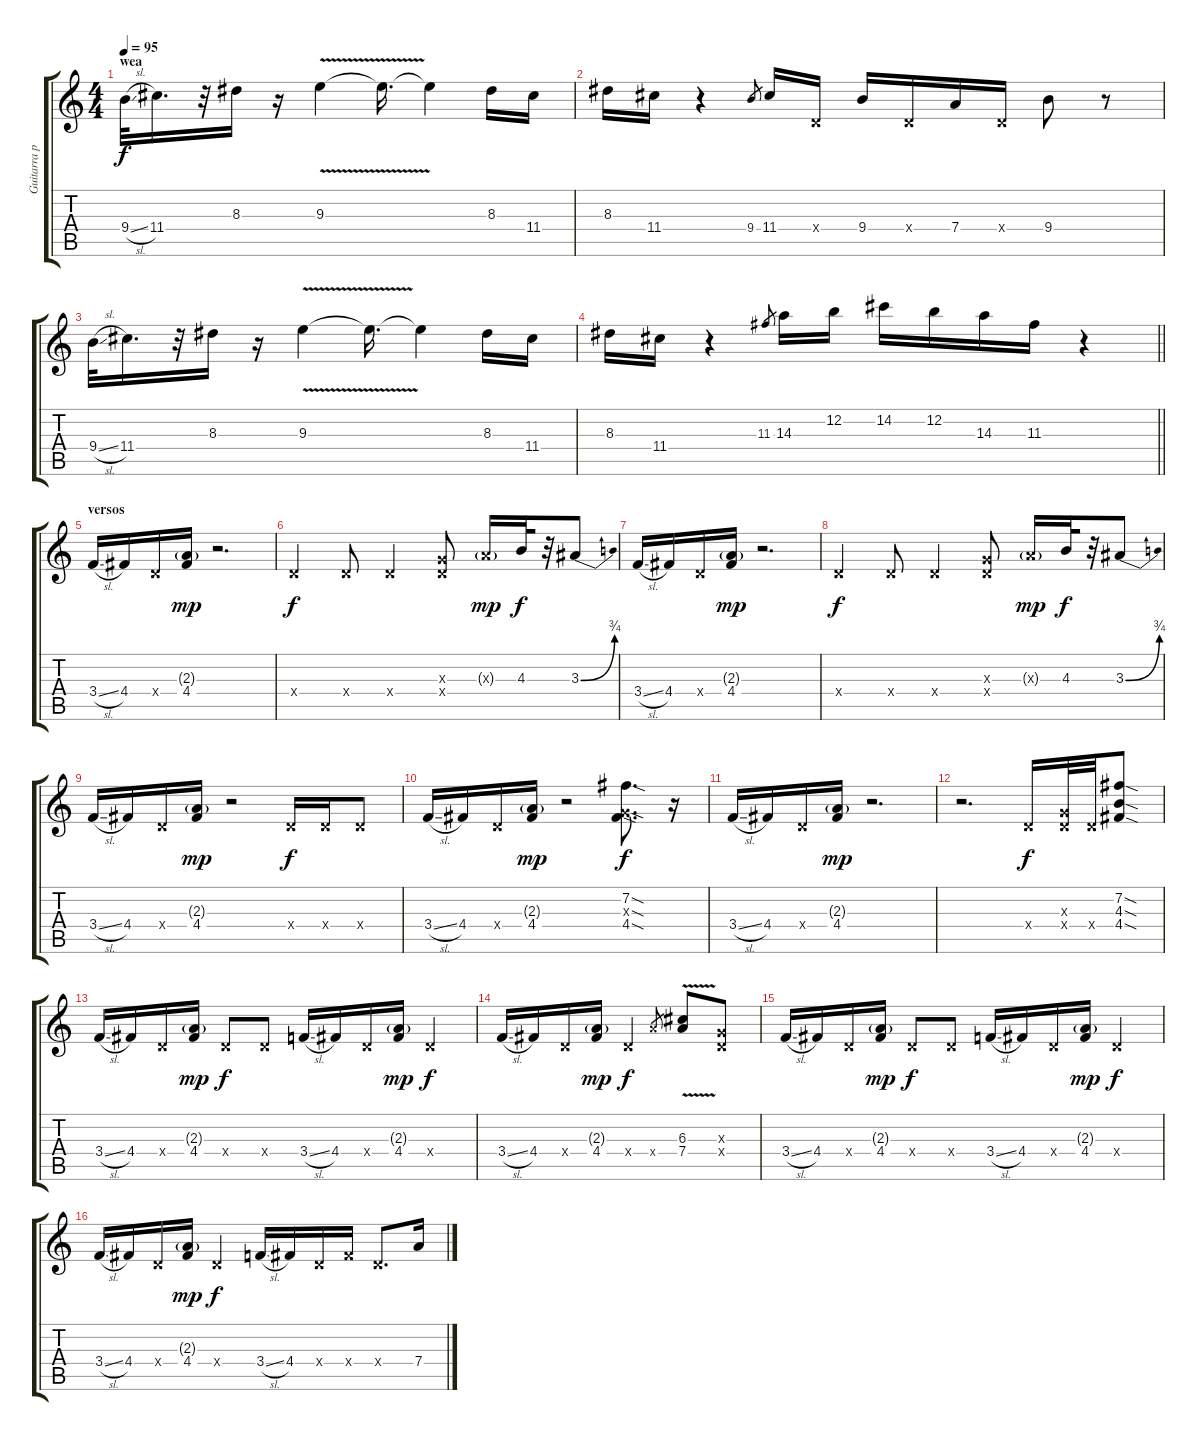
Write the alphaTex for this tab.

\track ("Guitarra principal" "Guitarra p") {instrument overdrivenguitar}
\staff {score tabs}
\tuning (E4 B3 G3 D3 A2 E2) {hide}
\ts (4 4)
\section ("" "wea")
\tempo 95
\clef g2
\ks c
9.4{sl}.32{dy f instrument electricguitarjazz} 11.4.16{d} r.32 8.3.16 r.16 9.3{v}.4 9.3{t}.16{d} 9.3{t}.4 8.3.16 11.4.16 |
8.3.16 11.4.16 r.4 9.4.8{gr} 11.4.16 0.4{x}.16 9.4.16 0.4{x}.16 7.4.16 0.4{x}.16 9.4.8 r.8 |
9.4{sl}.32 11.4.16{d} r.32 8.3.16 r.16 9.3{v}.4 9.3{t}.16{d} 9.3{t}.4 8.3.16 11.4.16 |
\barLineRight lightlight
8.3.16 11.4.16 r.4 11.3.8{gr} 14.3.16 12.2.16 14.2.16 12.2.16 14.3.16 11.3.16 r.4 |
\section ("" "versos")
3.4{sl}.16 4.4.16 0.4{x}.16 (2.3{g} 4.4).16{dy mp} r.2{d} |
0.4{x}.4{dy f} 0.4{x}.8 0.4{x}.4 (0.3{x} 0.4{x}).8 2.3{g x}.16{dy mp} 4.3.32{dy f} r.32 3.3{be (bend 0 0 60 3)}.8 |
3.4{sl}.16 4.4.16 0.4{x}.16 (2.3{g} 4.4).16{dy mp} r.2{d} |
0.4{x}.4{dy f} 0.4{x}.8 0.4{x}.4 (0.3{x} 0.4{x}).8 2.3{g x}.16{dy mp} 4.3.32{dy f} r.32 3.3{be (bend 0 0 60 3)}.8 |
3.4{sl}.16 4.4.16 0.4{x}.16 (2.3{g} 4.4).16{dy mp} r.2 0.4{x}.16{dy f} 0.4{x}.16 0.4{x}.8 |
3.4{sl}.16 4.4.16 0.4{x}.16 (2.3{g} 4.4).16{dy mp} r.2 (7.2{sod} 0.3{sod x} 4.4{sod}).8{d dy f} r.16 |
3.4{sl}.16 4.4.16 0.4{x}.16 (2.3{g} 4.4).16{dy mp} r.2{d} |
r.2{d} 0.4{x}.16{dy f} (0.3{x} 0.4{x}).32 0.4{x}.32 (7.2{sod} 4.3{sod} 4.4{sod}).8 |
3.4{sl}.16 4.4.16 0.4{x}.16 (2.3{g} 4.4).16{dy mp} 0.4{x}.8{dy f} 0.4{x}.8 3.4{sl}.16 4.4.16 0.4{x}.16 (2.3{g} 4.4).16{dy mp} 0.4{x}.4{dy f} |
3.4{sl}.16 4.4.16 0.4{x}.16 (2.3{g} 4.4).16{dy mp} 0.4{x}.2{dy f} 7.4{x}.8{gr} (6.3{v} 7.4{v}).8 (0.3{x} 0.4{x}).8 |
3.4{sl}.16 4.4.16 0.4{x}.16 (2.3{g} 4.4).16{dy mp} 0.4{x}.8{dy f} 0.4{x}.8 3.4{sl}.16 4.4.16 0.4{x}.16 (2.3{g} 4.4).16{dy mp} 0.4{x}.4{dy f} |
3.4{sl}.16 4.4.16 0.4{x}.16 (2.3{g} 4.4).16{dy mp} 0.4{x}.4{dy f} 3.4{sl}.16 4.4.16 0.4{x}.16 4.4{x}.16 0.4{x}.8{d} 7.4.16
